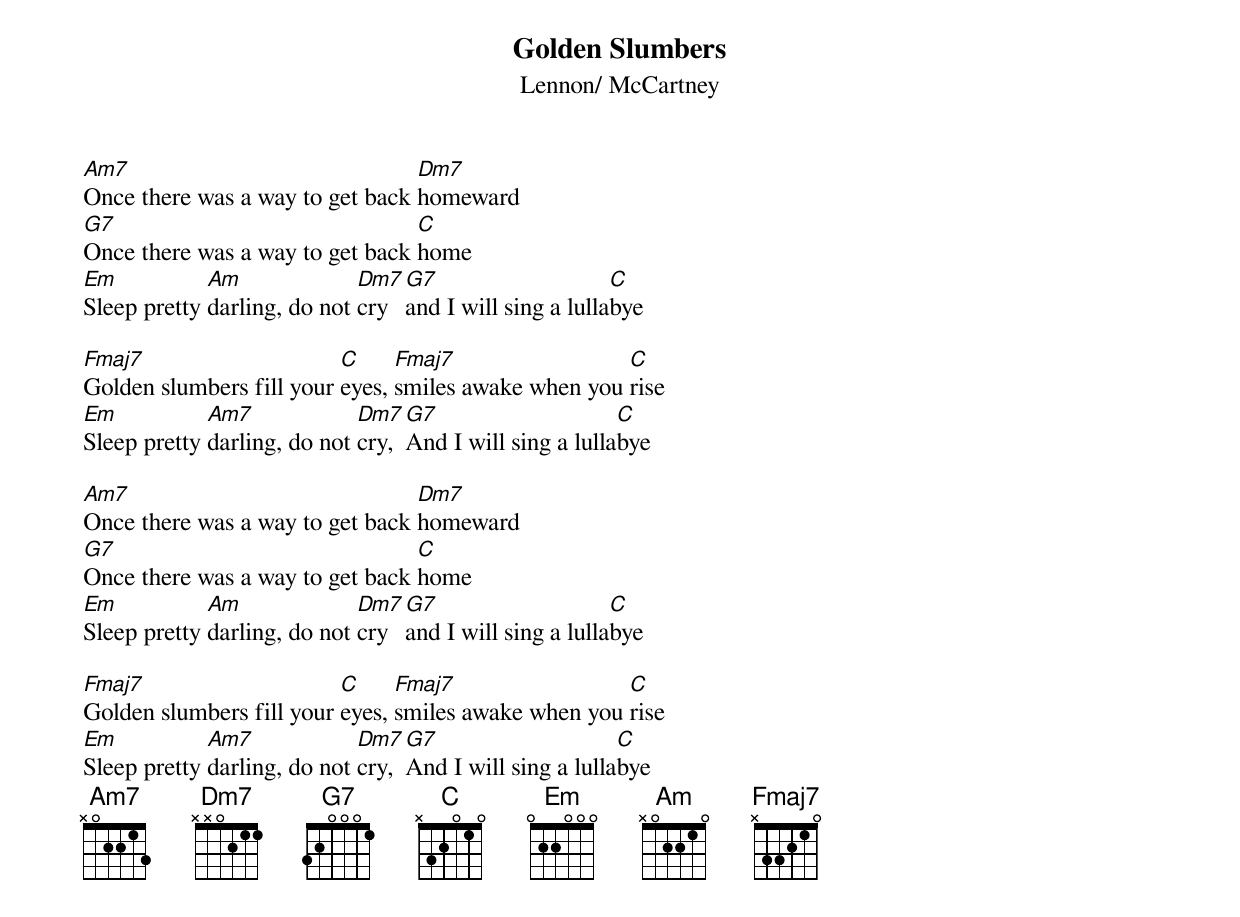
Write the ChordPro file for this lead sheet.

{title:Golden Slumbers}
{st:Lennon/ McCartney}

[Am7]Once there was a way to get back [Dm7]homeward
[G7]Once there was a way to get back [C]home
[Em]Sleep pretty [Am]darling, do not [Dm7]cry [G7]and I will sing a lulla[C]bye

[Fmaj7]Golden slumbers fill your [C]eyes, [Fmaj7]smiles awake when you [C]rise
[Em]Sleep pretty [Am7]darling, do not [Dm7]cry, [G7]And I will sing a lulla[C]bye

[Am7]Once there was a way to get back [Dm7]homeward
[G7]Once there was a way to get back [C]home
[Em]Sleep pretty [Am]darling, do not [Dm7]cry [G7]and I will sing a lulla[C]bye

[Fmaj7]Golden slumbers fill your [C]eyes, [Fmaj7]smiles awake when you [C]rise
[Em]Sleep pretty [Am7]darling, do not [Dm7]cry, [G7]And I will sing a lulla[C]bye
